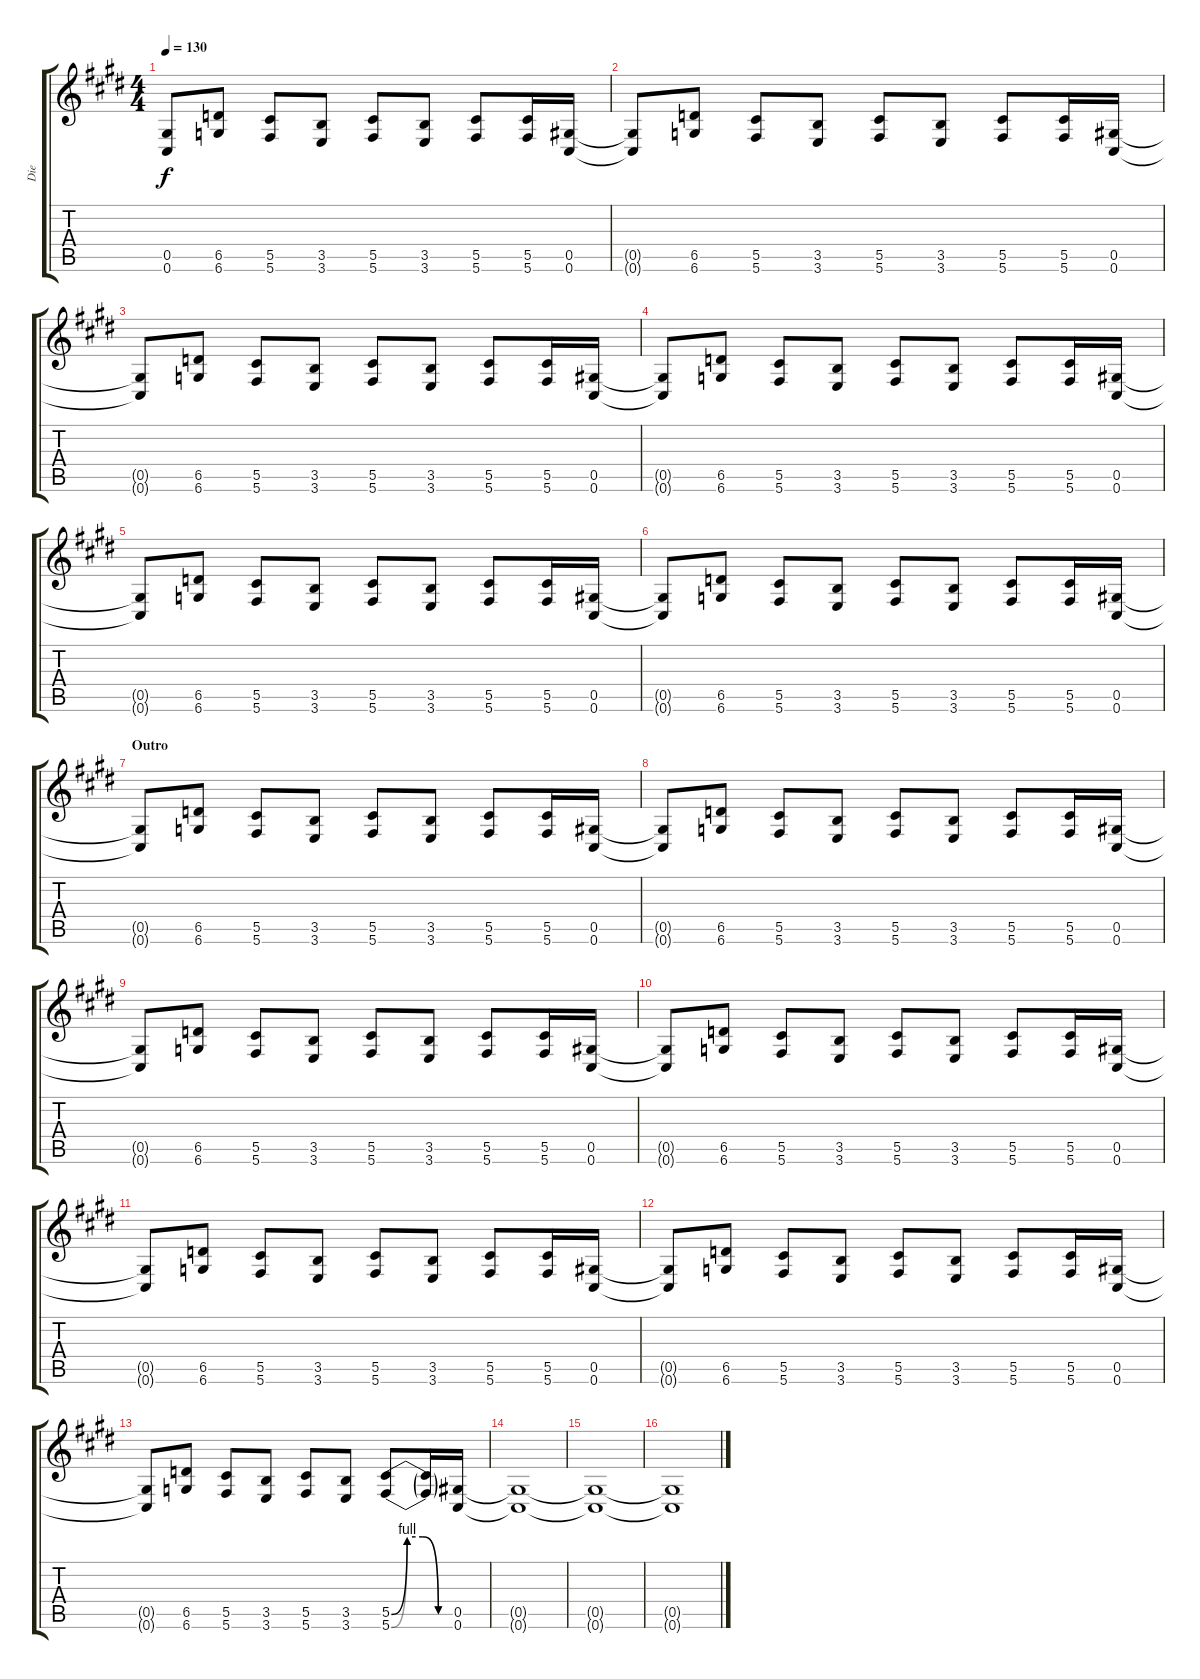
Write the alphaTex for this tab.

\track ("Die" "Die") {instrument distortionguitar}
\staff {score tabs}
\tuning (Eb4 Bb3 Gb3 Db3 Ab2 Db2) {hide}
\ts (4 4)
\tempo 130
\clef g2
\ks e
(0.5{t} 0.6{t}).8{dy f} (6.5 6.6).8 (5.5 5.6).8 (3.5 3.6).8 (5.5 5.6).8 (3.5 3.6).8 (5.5 5.6).8 (5.5 5.6).16 (0.5 0.6).16 |
(0.5{t} 0.6{t}).8 (6.5 6.6).8 (5.5 5.6).8 (3.5 3.6).8 (5.5 5.6).8 (3.5 3.6).8 (5.5 5.6).8 (5.5 5.6).16 (0.5 0.6).16 |
(0.5{t} 0.6{t}).8 (6.5 6.6).8 (5.5 5.6).8 (3.5 3.6).8 (5.5 5.6).8 (3.5 3.6).8 (5.5 5.6).8 (5.5 5.6).16 (0.5 0.6).16 |
(0.5{t} 0.6{t}).8 (6.5 6.6).8 (5.5 5.6).8 (3.5 3.6).8 (5.5 5.6).8 (3.5 3.6).8 (5.5 5.6).8 (5.5 5.6).16 (0.5 0.6).16 |
(0.5{t} 0.6{t}).8 (6.5 6.6).8 (5.5 5.6).8 (3.5 3.6).8 (5.5 5.6).8 (3.5 3.6).8 (5.5 5.6).8 (5.5 5.6).16 (0.5 0.6).16 |
(0.5{t} 0.6{t}).8 (6.5 6.6).8 (5.5 5.6).8 (3.5 3.6).8 (5.5 5.6).8 (3.5 3.6).8 (5.5 5.6).8 (5.5 5.6).16 (0.5 0.6).16 |
\section ("" "Outro")
(0.5{t} 0.6{t}).8 (6.5 6.6).8 (5.5 5.6).8 (3.5 3.6).8 (5.5 5.6).8 (3.5 3.6).8 (5.5 5.6).8 (5.5 5.6).16 (0.5 0.6).16 |
(0.5{t} 0.6{t}).8 (6.5 6.6).8 (5.5 5.6).8 (3.5 3.6).8 (5.5 5.6).8 (3.5 3.6).8 (5.5 5.6).8 (5.5 5.6).16 (0.5 0.6).16 |
(0.5{t} 0.6{t}).8 (6.5 6.6).8 (5.5 5.6).8 (3.5 3.6).8 (5.5 5.6).8 (3.5 3.6).8 (5.5 5.6).8 (5.5 5.6).16 (0.5 0.6).16 |
(0.5{t} 0.6{t}).8 (6.5 6.6).8 (5.5 5.6).8 (3.5 3.6).8 (5.5 5.6).8 (3.5 3.6).8 (5.5 5.6).8 (5.5 5.6).16 (0.5 0.6).16 |
(0.5{t} 0.6{t}).8 (6.5 6.6).8 (5.5 5.6).8 (3.5 3.6).8 (5.5 5.6).8 (3.5 3.6).8 (5.5 5.6).8 (5.5 5.6).16 (0.5 0.6).16 |
(0.5{t} 0.6{t}).8 (6.5 6.6).8 (5.5 5.6).8 (3.5 3.6).8 (5.5 5.6).8 (3.5 3.6).8 (5.5 5.6).8 (5.5 5.6).16 (0.5 0.6).16 |
(0.5{t} 0.6{t}).8 (6.5 6.6).8 (5.5 5.6).8 (3.5 3.6).8 (5.5 5.6).8 (3.5 3.6).8 (5.5{be (custom 0 0 15 4 30 4 45 0 60 0)} 5.6{be (custom 0 0 15 4 30 4 45 0 60 0)}).8 (5.5{t} 5.6{t}).16 (0.5 0.6).16 |
(0.5{t} 0.6{t}).1 |
(0.5{t} 0.6{t}).1 |
(0.5{t} 0.6{t}).1
